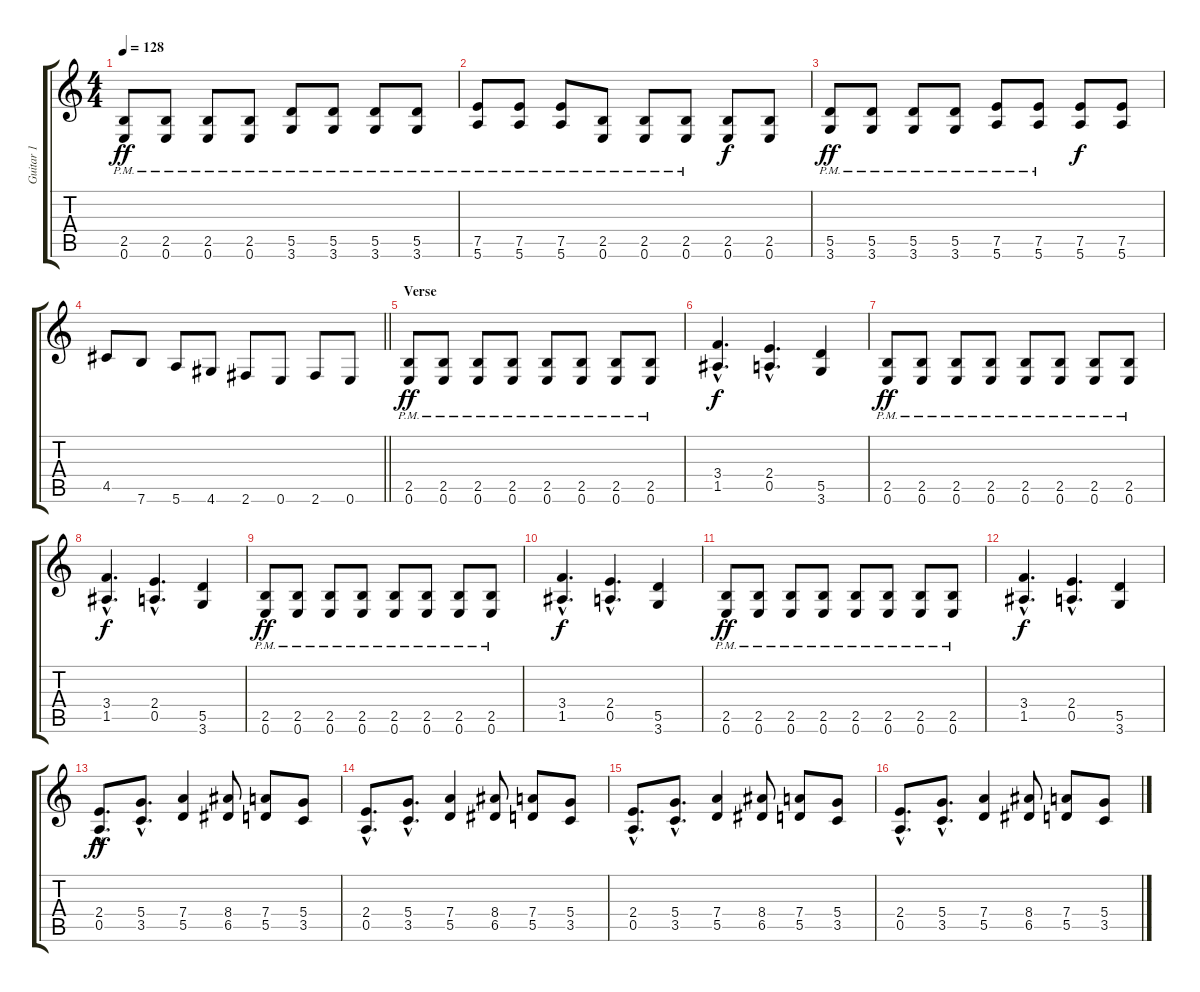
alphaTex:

\track ("Guitar 1" "Guitar 1") {instrument distortionguitar}
\staff {score tabs}
\tuning (E4 B3 G3 D3 A2 E2) {hide}
\ts (4 4)
\tempo 128
\clef g2
\ks c
(2.5{pm} 0.6{pm}).8{dy ff} (2.5{pm} 0.6{pm}).8 (2.5{pm} 0.6{pm}).8 (2.5{pm} 0.6{pm}).8 (5.5{pm} 3.6{pm}).8 (5.5{pm} 3.6{pm}).8 (5.5{pm} 3.6{pm}).8 (5.5{pm} 3.6{pm}).8 |
(7.5{pm} 5.6{pm}).8 (7.5{pm} 5.6{pm}).8 (7.5{pm} 5.6{pm}).8 (2.5{pm} 0.6{pm}).8 (2.5{pm} 0.6{pm}).8 (2.5{pm} 0.6{pm}).8 (2.5 0.6).8{dy f} (2.5 0.6).8 |
(5.5{pm} 3.6{pm}).8{dy ff} (5.5{pm} 3.6{pm}).8 (5.5{pm} 3.6{pm}).8 (5.5{pm} 3.6{pm}).8 (7.5{pm} 5.6{pm}).8 (7.5{pm} 5.6{pm}).8 (7.5 5.6).8{dy f} (7.5 5.6).8 |
\barLineRight lightlight
4.5.8 7.6.8 5.6.8 4.6.8 2.6.8 0.6.8 2.6.8 0.6.8 |
\section ("" "Verse")
(2.5{pm} 0.6{pm}).8{dy ff} (2.5{pm} 0.6{pm}).8 (2.5{pm} 0.6{pm}).8 (2.5{pm} 0.6{pm}).8 (2.5{pm} 0.6{pm}).8 (2.5{pm} 0.6{pm}).8 (2.5{pm} 0.6{pm}).8 (2.5{pm} 0.6{pm}).8 |
(3.4{hac} 1.5{hac}).4{d dy f} (2.4{hac} 0.5{hac}).4{d} (5.5 3.6).4 |
(2.5{pm} 0.6{pm}).8{dy ff} (2.5{pm} 0.6{pm}).8 (2.5{pm} 0.6{pm}).8 (2.5{pm} 0.6{pm}).8 (2.5{pm} 0.6{pm}).8 (2.5{pm} 0.6{pm}).8 (2.5{pm} 0.6{pm}).8 (2.5{pm} 0.6{pm}).8 |
(3.4{hac} 1.5{hac}).4{d dy f} (2.4{hac} 0.5{hac}).4{d} (5.5 3.6).4 |
(2.5{pm} 0.6{pm}).8{dy ff} (2.5{pm} 0.6{pm}).8 (2.5{pm} 0.6{pm}).8 (2.5{pm} 0.6{pm}).8 (2.5{pm} 0.6{pm}).8 (2.5{pm} 0.6{pm}).8 (2.5{pm} 0.6{pm}).8 (2.5{pm} 0.6{pm}).8 |
(3.4{hac} 1.5{hac}).4{d dy f} (2.4{hac} 0.5{hac}).4{d} (5.5 3.6).4 |
(2.5{pm} 0.6{pm}).8{dy ff} (2.5{pm} 0.6{pm}).8 (2.5{pm} 0.6{pm}).8 (2.5{pm} 0.6{pm}).8 (2.5{pm} 0.6{pm}).8 (2.5{pm} 0.6{pm}).8 (2.5{pm} 0.6{pm}).8 (2.5{pm} 0.6{pm}).8 |
(3.4{hac} 1.5{hac}).4{d dy f} (2.4{hac} 0.5{hac}).4{d} (5.5 3.6).4 |
(2.4{hac} 0.5{hac}).8{d dy ff} (5.4{hac} 3.5{hac}).8{d} (7.4 5.5).4 (8.4 6.5).8 (7.4 5.5).8 (5.4 3.5).8 |
(2.4{hac} 0.5{hac}).8{d} (5.4{hac} 3.5{hac}).8{d} (7.4 5.5).4 (8.4 6.5).8 (7.4 5.5).8 (5.4 3.5).8 |
(2.4{hac} 0.5{hac}).8{d} (5.4{hac} 3.5{hac}).8{d} (7.4 5.5).4 (8.4 6.5).8 (7.4 5.5).8 (5.4 3.5).8 |
(2.4{hac} 0.5{hac}).8{d} (5.4{hac} 3.5{hac}).8{d} (7.4 5.5).4 (8.4 6.5).8 (7.4 5.5).8 (5.4 3.5).8
